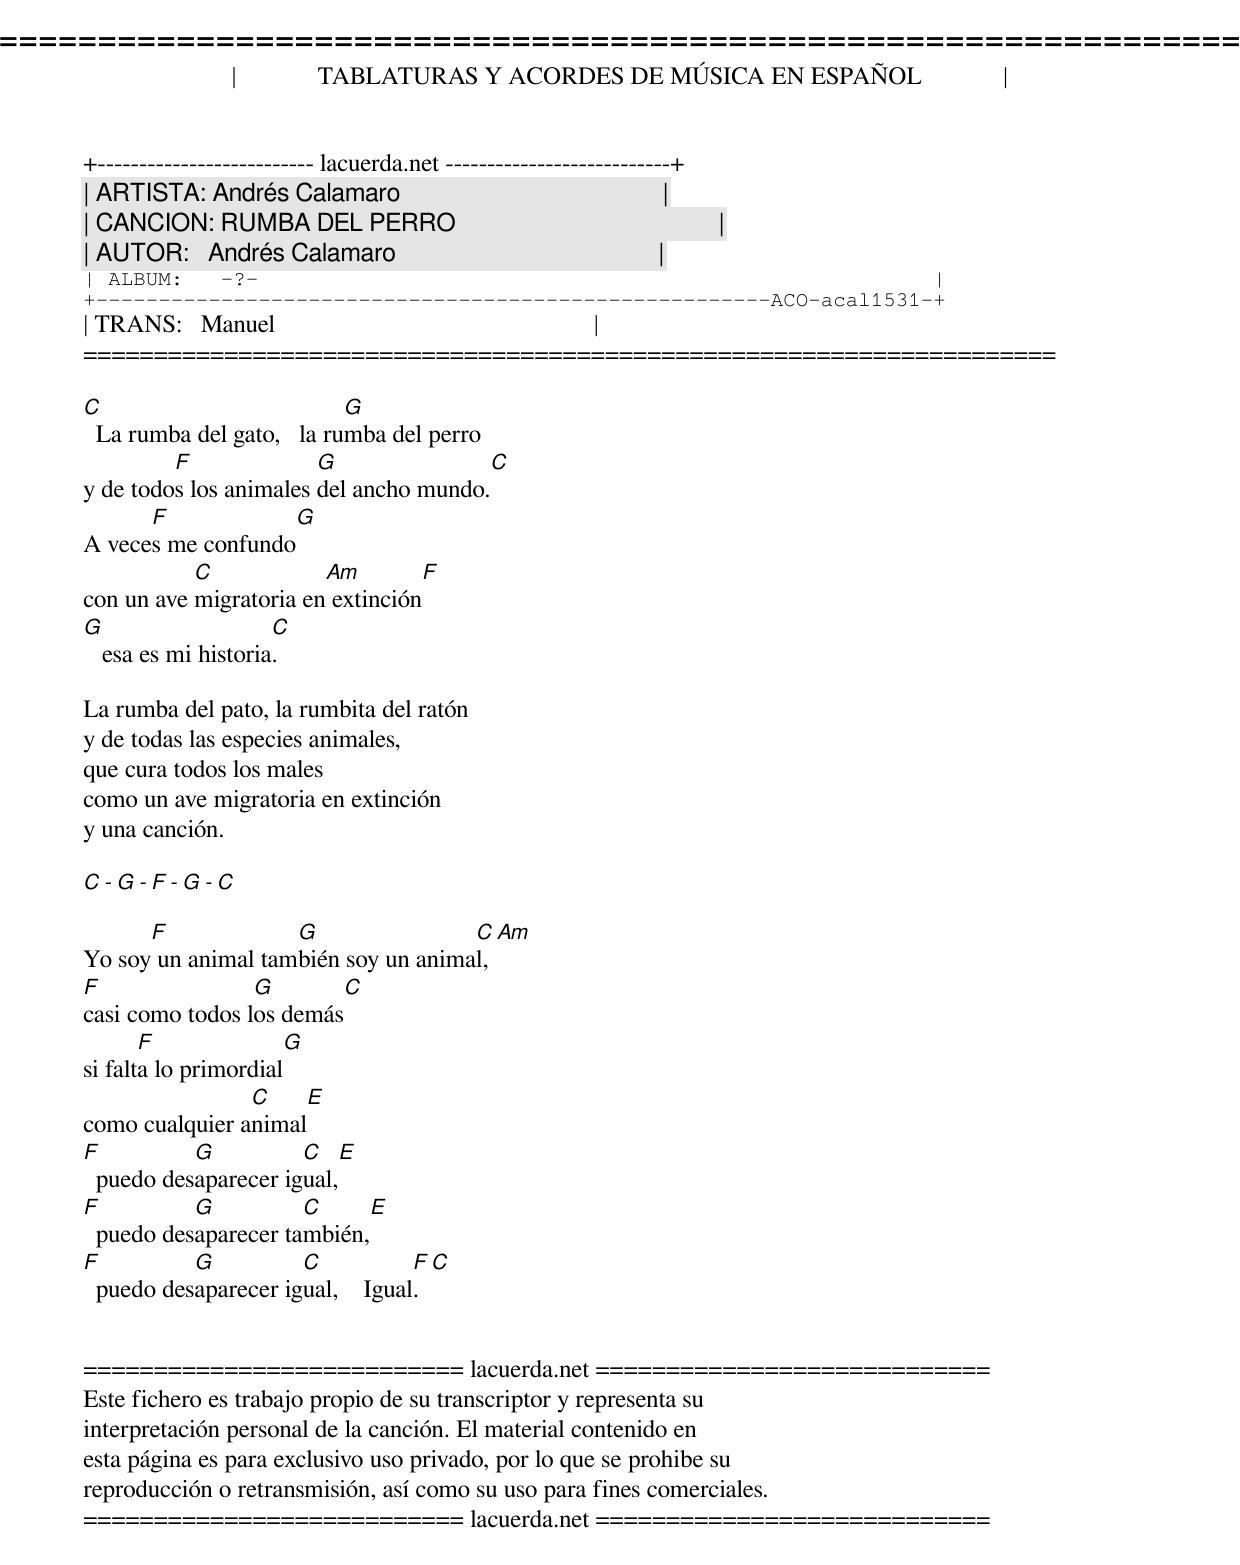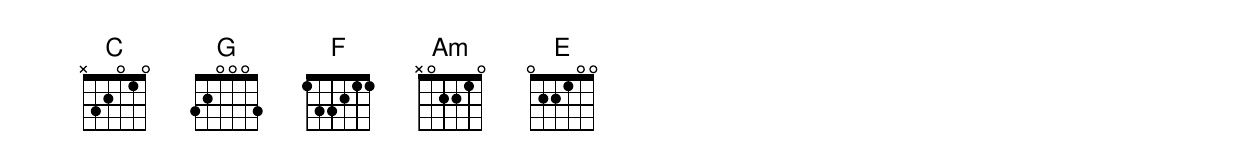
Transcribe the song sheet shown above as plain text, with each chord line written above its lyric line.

=====================================================================
|             TABLATURAS Y ACORDES DE MÚSICA EN ESPAÑOL             |
+-------------------------- lacuerda.net ---------------------------+
| ARTISTA: Andrés Calamaro                                          |
| CANCION: RUMBA DEL PERRO                                          |
| AUTOR:   Andrés Calamaro                                          |
| ALBUM:   -?-                                                      |
+------------------------------------------------------ACO-acal1531-+
| TRANS:   Manuel                                                   |
=====================================================================

C                           G
  La rumba del gato,   la rumba del perro
         F              G                         C
y de todos los animales del ancho mundo.
      F                G
A veces me confundo
           C            Am           F
con un ave migratoria en extinción
G                    C
   esa es mi historia.

La rumba del pato, la rumbita del ratón
y de todas las especies animales,
que cura todos los males
como un ave migratoria en extinción
y una canción.

C - G - F - G - C

      F             G                C            Am
Yo soy un animal también soy un animal,
F                G               C
casi como todos los demás
       F               G
si falta lo primordial
                C       E
como cualquier animal
F          G          C          E
  puedo desaparecer igual,
F          G          C             E
  puedo desaparecer también,
F          G          C            F   C
  puedo desaparecer igual,    Igual.


=========================== lacuerda.net ============================
Este fichero es trabajo propio de su transcriptor y representa su
interpretación personal de la canción. El material contenido en
esta página es para exclusivo uso privado, por lo que se prohibe su
reproducción o retransmisión, así como su uso para fines comerciales.
=========================== lacuerda.net ============================
